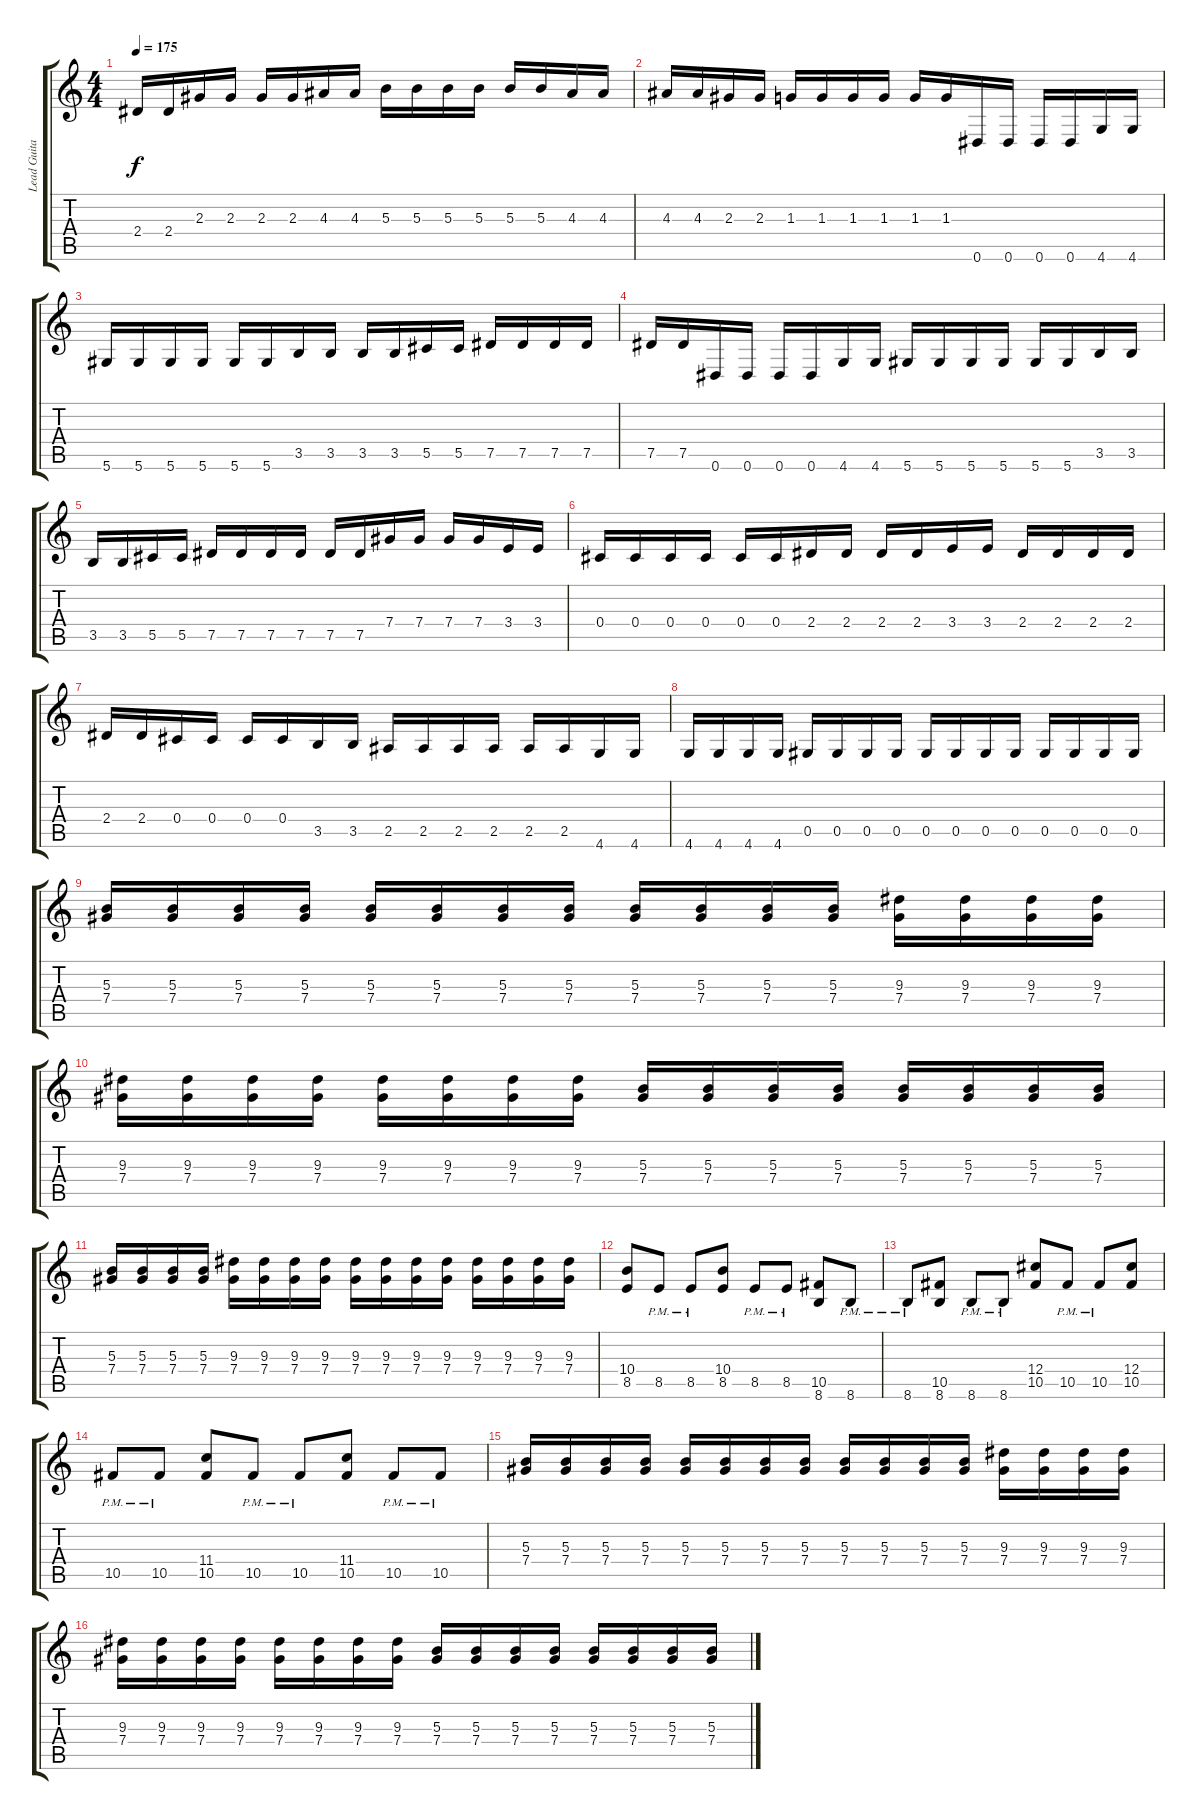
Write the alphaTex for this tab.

\track ("Lead Guitar" "Lead Guita") {instrument distortionguitar}
\staff {score tabs}
\tuning (Eb4 Bb3 Gb3 Db3 Ab2 Eb2) {hide}
\ts (4 4)
\tempo 175
\clef g2
\ks c
2.4.16{dy f} 2.4.16 2.3.16 2.3.16 2.3.16 2.3.16 4.3.16 4.3.16 5.3.16 5.3.16 5.3.16 5.3.16 5.3.16 5.3.16 4.3.16 4.3.16 |
4.3.16 4.3.16 2.3.16 2.3.16 1.3.16 1.3.16 1.3.16 1.3.16 1.3.16 1.3.16 0.6.16 0.6.16 0.6.16 0.6.16 4.6.16 4.6.16 |
5.6.16 5.6.16 5.6.16 5.6.16 5.6.16 5.6.16 3.5.16 3.5.16 3.5.16 3.5.16 5.5.16 5.5.16 7.5.16 7.5.16 7.5.16 7.5.16 |
7.5.16 7.5.16 0.6.16 0.6.16 0.6.16 0.6.16 4.6.16 4.6.16 5.6.16 5.6.16 5.6.16 5.6.16 5.6.16 5.6.16 3.5.16 3.5.16 |
3.5.16 3.5.16 5.5.16 5.5.16 7.5.16 7.5.16 7.5.16 7.5.16 7.5.16 7.5.16 7.4.16 7.4.16 7.4.16 7.4.16 3.4.16 3.4.16 |
0.4.16 0.4.16 0.4.16 0.4.16 0.4.16 0.4.16 2.4.16 2.4.16 2.4.16 2.4.16 3.4.16 3.4.16 2.4.16 2.4.16 2.4.16 2.4.16 |
2.4.16 2.4.16 0.4.16 0.4.16 0.4.16 0.4.16 3.5.16 3.5.16 2.5.16 2.5.16 2.5.16 2.5.16 2.5.16 2.5.16 4.6.16 4.6.16 |
4.6.16 4.6.16 4.6.16 4.6.16 0.5.16 0.5.16 0.5.16 0.5.16 0.5.16 0.5.16 0.5.16 0.5.16 0.5.16 0.5.16 0.5.16 0.5.16 |
(5.3 7.4).16 (5.3 7.4).16 (5.3 7.4).16 (5.3 7.4).16 (5.3 7.4).16 (5.3 7.4).16 (5.3 7.4).16 (5.3 7.4).16 (5.3 7.4).16 (5.3 7.4).16 (5.3 7.4).16 (5.3 7.4).16 (9.3 7.4).16 (9.3 7.4).16 (9.3 7.4).16 (9.3 7.4).16 |
(9.3 7.4).16 (9.3 7.4).16 (9.3 7.4).16 (9.3 7.4).16 (9.3 7.4).16 (9.3 7.4).16 (9.3 7.4).16 (9.3 7.4).16 (5.3 7.4).16 (5.3 7.4).16 (5.3 7.4).16 (5.3 7.4).16 (5.3 7.4).16 (5.3 7.4).16 (5.3 7.4).16 (5.3 7.4).16 |
(5.3 7.4).16 (5.3 7.4).16 (5.3 7.4).16 (5.3 7.4).16 (9.3 7.4).16 (9.3 7.4).16 (9.3 7.4).16 (9.3 7.4).16 (9.3 7.4).16 (9.3 7.4).16 (9.3 7.4).16 (9.3 7.4).16 (9.3 7.4).16 (9.3 7.4).16 (9.3 7.4).16 (9.3 7.4).16 |
(10.4 8.5).8 8.5{pm}.8 8.5{pm}.8 (10.4 8.5).8 8.5{pm}.8 8.5{pm}.8 (10.5 8.6).8 8.6{pm}.8 |
8.6{pm}.8 (10.5 8.6).8 8.6{pm}.8 8.6{pm}.8 (12.4 10.5).8 10.5{pm}.8 10.5{pm}.8 (12.4 10.5).8 |
10.5{pm}.8 10.5{pm}.8 (11.4 10.5).8 10.5{pm}.8 10.5{pm}.8 (11.4 10.5).8 10.5{pm}.8 10.5{pm}.8 |
(5.3 7.4).16 (5.3 7.4).16 (5.3 7.4).16 (5.3 7.4).16 (5.3 7.4).16 (5.3 7.4).16 (5.3 7.4).16 (5.3 7.4).16 (5.3 7.4).16 (5.3 7.4).16 (5.3 7.4).16 (5.3 7.4).16 (9.3 7.4).16 (9.3 7.4).16 (9.3 7.4).16 (9.3 7.4).16 |
(9.3 7.4).16 (9.3 7.4).16 (9.3 7.4).16 (9.3 7.4).16 (9.3 7.4).16 (9.3 7.4).16 (9.3 7.4).16 (9.3 7.4).16 (5.3 7.4).16 (5.3 7.4).16 (5.3 7.4).16 (5.3 7.4).16 (5.3 7.4).16 (5.3 7.4).16 (5.3 7.4).16 (5.3 7.4).16
